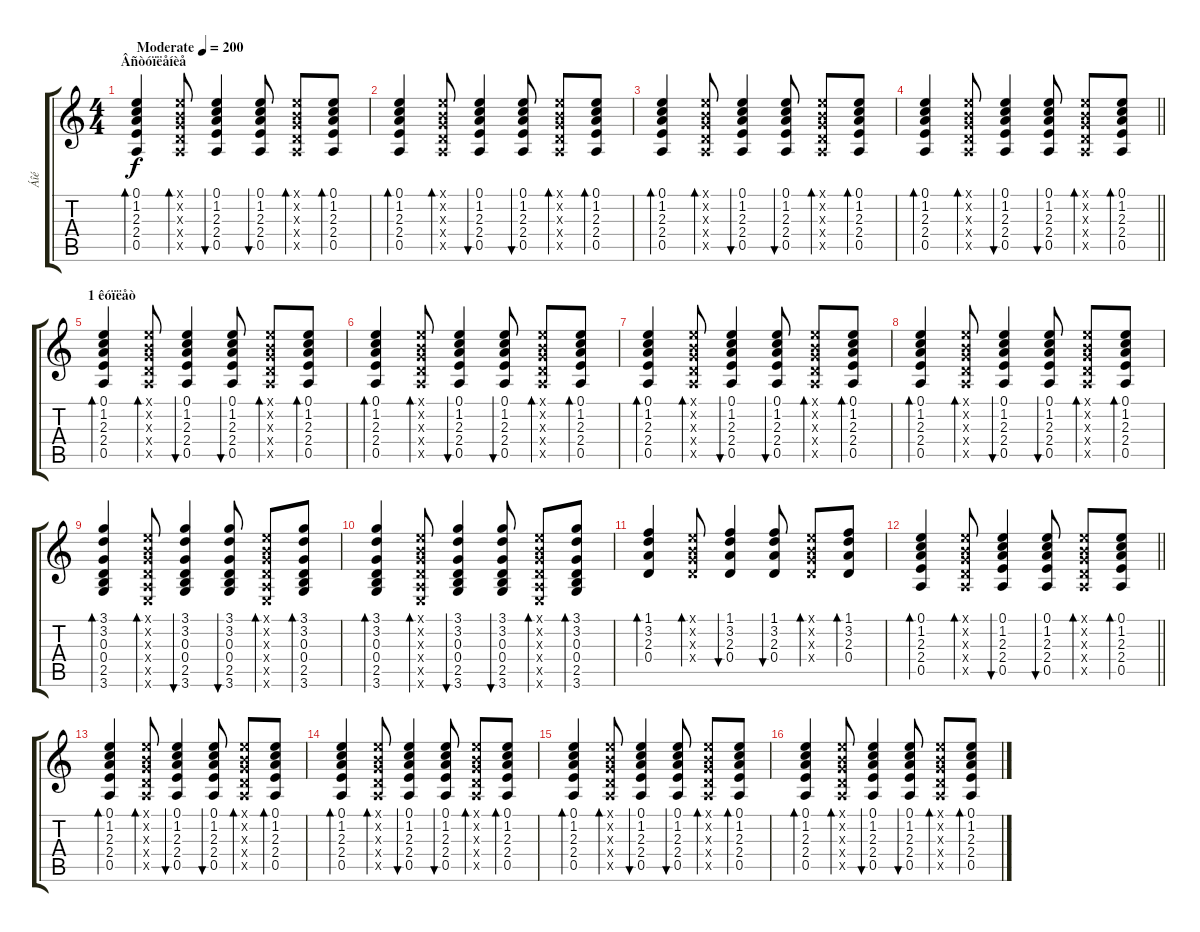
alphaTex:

\track ("Áîé" "Áîé") {instrument acousticguitarsteel}
\staff {score tabs}
\tuning (E4 B3 G3 D3 A2 E2) {hide}
\ts (4 4)
\section ("" "Âñòóïëåíèå")
\tempo (200 "Moderate")
\clef g2
\ks c
(0.1 1.2 2.3 2.4 0.5).4{bd 60 dy f instrument acousticguitarsteel} (0.1{x} 0.2{x} 0.3{x} 0.4{x} 0.5{x}).8{bd 60} (0.1 1.2 2.3 2.4 0.5).4{bu 60} (0.1 1.2 2.3 2.4 0.5).8{bu 60} (0.1{x} 0.2{x} 0.3{x} 0.4{x} 0.5{x}).8{bd 60} (0.1 1.2 2.3 2.4 0.5).8{bd 60} |
(0.1 1.2 2.3 2.4 0.5).4{bd 60} (0.1{x} 0.2{x} 0.3{x} 0.4{x} 0.5{x}).8{bd 60} (0.1 1.2 2.3 2.4 0.5).4{bu 60} (0.1 1.2 2.3 2.4 0.5).8{bu 60} (0.1{x} 0.2{x} 0.3{x} 0.4{x} 0.5{x}).8{bd 60} (0.1 1.2 2.3 2.4 0.5).8{bd 60} |
(0.1 1.2 2.3 2.4 0.5).4{bd 60} (0.1{x} 0.2{x} 0.3{x} 0.4{x} 0.5{x}).8{bd 60} (0.1 1.2 2.3 2.4 0.5).4{bu 60} (0.1 1.2 2.3 2.4 0.5).8{bu 60} (0.1{x} 0.2{x} 0.3{x} 0.4{x} 0.5{x}).8{bd 60} (0.1 1.2 2.3 2.4 0.5).8{bd 60} |
\barLineRight lightlight
(0.1 1.2 2.3 2.4 0.5).4{bd 60} (0.1{x} 0.2{x} 0.3{x} 0.4{x} 0.5{x}).8{bd 60} (0.1 1.2 2.3 2.4 0.5).4{bu 60} (0.1 1.2 2.3 2.4 0.5).8{bu 60} (0.1{x} 0.2{x} 0.3{x} 0.4{x} 0.5{x}).8{bd 60} (0.1 1.2 2.3 2.4 0.5).8{bd 60} |
\section ("" "1 êóïëåò")
(0.1 1.2 2.3 2.4 0.5).4{bd 60} (0.1{x} 0.2{x} 0.3{x} 0.4{x} 0.5{x}).8{bd 60} (0.1 1.2 2.3 2.4 0.5).4{bu 60} (0.1 1.2 2.3 2.4 0.5).8{bu 60} (0.1{x} 0.2{x} 0.3{x} 0.4{x} 0.5{x}).8{bd 60} (0.1 1.2 2.3 2.4 0.5).8{bd 60} |
(0.1 1.2 2.3 2.4 0.5).4{bd 60} (0.1{x} 0.2{x} 0.3{x} 0.4{x} 0.5{x}).8{bd 60} (0.1 1.2 2.3 2.4 0.5).4{bu 60} (0.1 1.2 2.3 2.4 0.5).8{bu 60} (0.1{x} 0.2{x} 0.3{x} 0.4{x} 0.5{x}).8{bd 60} (0.1 1.2 2.3 2.4 0.5).8{bd 60} |
(0.1 1.2 2.3 2.4 0.5).4{bd 60} (0.1{x} 0.2{x} 0.3{x} 0.4{x} 0.5{x}).8{bd 60} (0.1 1.2 2.3 2.4 0.5).4{bu 60} (0.1 1.2 2.3 2.4 0.5).8{bu 60} (0.1{x} 0.2{x} 0.3{x} 0.4{x} 0.5{x}).8{bd 60} (0.1 1.2 2.3 2.4 0.5).8{bd 60} |
(0.1 1.2 2.3 2.4 0.5).4{bd 60} (0.1{x} 0.2{x} 0.3{x} 0.4{x} 0.5{x}).8{bd 60} (0.1 1.2 2.3 2.4 0.5).4{bu 60} (0.1 1.2 2.3 2.4 0.5).8{bu 60} (0.1{x} 0.2{x} 0.3{x} 0.4{x} 0.5{x}).8{bd 60} (0.1 1.2 2.3 2.4 0.5).8{bd 60} |
(3.1 3.2 0.3 0.4 2.5 3.6).4{bd 60} (0.1{x} 0.2{x} 0.3{x} 0.4{x} 0.5{x} 0.6{x}).8{bd 60} (3.1 3.2 0.3 0.4 2.5 3.6).4{bu 60} (3.1 3.2 0.3 0.4 2.5 3.6).8{bu 60} (0.1{x} 0.2{x} 0.3{x} 0.4{x} 0.5{x} 0.6{x}).8{bd 60} (3.1 3.2 0.3 0.4 2.5 3.6).8{bd 60} |
(3.1 3.2 0.3 0.4 2.5 3.6).4{bd 60} (0.1{x} 0.2{x} 0.3{x} 0.4{x} 0.5{x} 0.6{x}).8{bd 60} (3.1 3.2 0.3 0.4 2.5 3.6).4{bu 60} (3.1 3.2 0.3 0.4 2.5 3.6).8{bu 60} (0.1{x} 0.2{x} 0.3{x} 0.4{x} 0.5{x} 0.6{x}).8{bd 60} (3.1 3.2 0.3 0.4 2.5 3.6).8{bd 60} |
(1.1 3.2 2.3 0.4).4{bd 60} (0.1{x} 0.2{x} 0.3{x} 0.4{x}).8{bd 60} (1.1 3.2 2.3 0.4).4{bu 60} (1.1 3.2 2.3 0.4).8{bu 60} (0.1{x} 0.2{x} 0.3{x} 0.4{x}).8{bd 60} (1.1 3.2 2.3 0.4).8{bd 60} |
\barLineRight lightlight
(0.1 1.2 2.3 2.4 0.5).4{bd 60} (0.1{x} 0.2{x} 0.3{x} 0.4{x} 0.5{x}).8{bd 60} (0.1 1.2 2.3 2.4 0.5).4{bu 60} (0.1 1.2 2.3 2.4 0.5).8{bu 60} (0.1{x} 0.2{x} 0.3{x} 0.4{x} 0.5{x}).8{bd 60} (0.1 1.2 2.3 2.4 0.5).8{bd 60} |
(0.1 1.2 2.3 2.4 0.5).4{bd 60} (0.1{x} 0.2{x} 0.3{x} 0.4{x} 0.5{x}).8{bd 60} (0.1 1.2 2.3 2.4 0.5).4{bu 60} (0.1 1.2 2.3 2.4 0.5).8{bu 60} (0.1{x} 0.2{x} 0.3{x} 0.4{x} 0.5{x}).8{bd 60} (0.1 1.2 2.3 2.4 0.5).8{bd 60} |
(0.1 1.2 2.3 2.4 0.5).4{bd 60} (0.1{x} 0.2{x} 0.3{x} 0.4{x} 0.5{x}).8{bd 60} (0.1 1.2 2.3 2.4 0.5).4{bu 60} (0.1 1.2 2.3 2.4 0.5).8{bu 60} (0.1{x} 0.2{x} 0.3{x} 0.4{x} 0.5{x}).8{bd 60} (0.1 1.2 2.3 2.4 0.5).8{bd 60} |
(0.1 1.2 2.3 2.4 0.5).4{bd 60} (0.1{x} 0.2{x} 0.3{x} 0.4{x} 0.5{x}).8{bd 60} (0.1 1.2 2.3 2.4 0.5).4{bu 60} (0.1 1.2 2.3 2.4 0.5).8{bu 60} (0.1{x} 0.2{x} 0.3{x} 0.4{x} 0.5{x}).8{bd 60} (0.1 1.2 2.3 2.4 0.5).8{bd 60} |
(0.1 1.2 2.3 2.4 0.5).4{bd 60} (0.1{x} 0.2{x} 0.3{x} 0.4{x} 0.5{x}).8{bd 60} (0.1 1.2 2.3 2.4 0.5).4{bu 60} (0.1 1.2 2.3 2.4 0.5).8{bu 60} (0.1{x} 0.2{x} 0.3{x} 0.4{x} 0.5{x}).8{bd 60} (0.1 1.2 2.3 2.4 0.5).8{bd 60}
